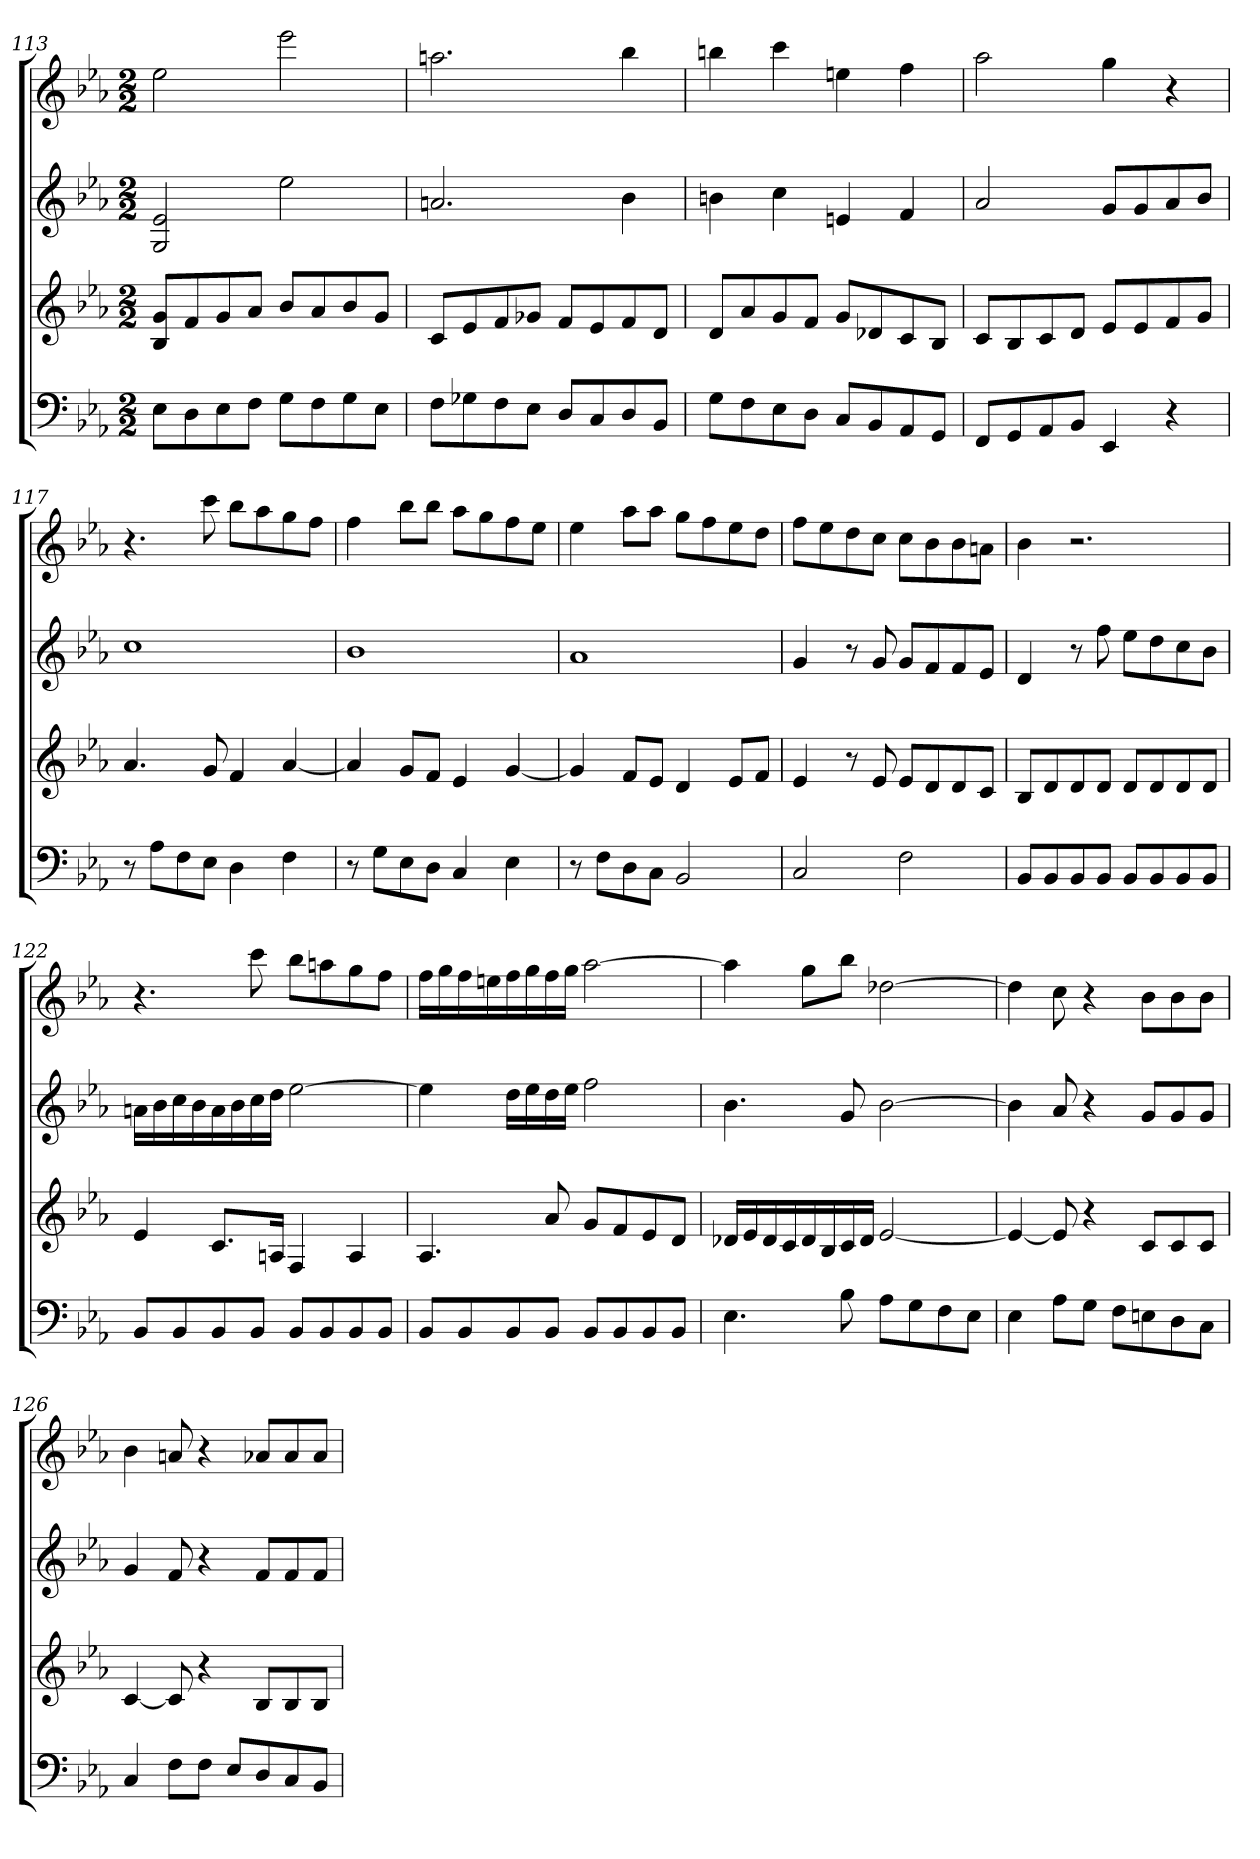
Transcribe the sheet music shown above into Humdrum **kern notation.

**kern	**kern	**kern	**kern
*part4	*part3	*part2	*part1
*staff4	*staff3	*staff2	*staff1
*k[b-e-a-]	*k[b-e-a-]	*k[b-e-a-]	*k[b-e-a-]
*E-:	*E-:	*E-:	*E-:
*M2/2	*M2/2	*M2/2	*M2/2
=113	=113	=113	=113
8E-L	8B- 8gL	2G 2e-	2ee-
8D	8f	.	.
8E-	8g	.	.
8FJ	8a-J	.	.
8GL	8b-L	2ee-	2eee-
8F	8a-	.	.
8G	8b-	.	.
8E-J	8gJ	.	.
=114	=114	=114	=114
8FL	8cL	2.an	2.aan
8G-X	8e-	.	.
8F	8f	.	.
8E-J	8g-XJ	.	.
8DL	8fL	.	.
8C	8e-	.	.
8D	8f	4b-	4bb-
8BB-J	8dJ	.	.
=115	=115	=115	=115
8GL	8dL	4bn	4bbn
8F	8a-	.	.
8E-	8g	4cc	4ccc
8DJ	8fJ	.	.
8CL	8gL	4en	4een
8BB-	8d-X	.	.
8AA-	8c	4f	4ff
8GGJ	8B-J	.	.
=116	=116	=116	=116
8FFL	8cL	2a-	2aa-
8GG	8B-	.	.
8AA-	8c	.	.
8BB-J	8dJ	.	.
4EE-	8e-L	8gL	4gg
.	8e-	8g	.
4r	8f	8a-	4r
.	8gJ	8b-J	.
=117	=117	=117	=117
8r	4.a-	1cc	4.r
8A-L	.	.	.
8F	.	.	.
8E-J	8g	.	8ccc
4D	4f	.	8bb-L
.	.	.	8aa-
4F	[4a-	.	8gg
.	.	.	8ffJ
=118	=118	=118	=118
8r	4a-]	1b-	4ff
8GL	.	.	.
8E-	8gL	.	8bb-L
8DJ	8fJ	.	8bb-J
4C	4e-	.	8aa-L
.	.	.	8gg
4E-	[4g	.	8ff
.	.	.	8ee-J
=119	=119	=119	=119
8r	4g]	1a-	4ee-
8FL	.	.	.
8D	8fL	.	8aa-L
8CJ	8e-J	.	8aa-J
2BB-	4d	.	8ggL
.	.	.	8ff
.	8e-L	.	8ee-
.	8fJ	.	8ddJ
=120	=120	=120	=120
2C	4e-	4g	8ffL
.	.	.	8ee-
.	8r	8r	8dd
.	8e-	8g	8ccJ
2F	8e-L	8gL	8ccL
.	8d	8f	8b-
.	8d	8f	8b-
.	8cJ	8e-J	8anJ
=121	=121	=121	=121
8BB-L	8B-L	4d	4b-
8BB-	8d	.	.
8BB-	8d	8r	2.r
8BB-J	8dJ	8ff	.
8BB-L	8dL	8ee-L	.
8BB-	8d	8dd	.
8BB-	8d	8cc	.
8BB-J	8dJ	8b-J	.
=122	=122	=122	=122
8BB-L	4e-	16anLL	4.r
.	.	16b-	.
8BB-	.	16cc	.
.	.	16b-	.
8BB-	8.cL	16a	.
.	.	16b-	.
8BB-J	.	16cc	8ccc
.	16AnJk	16ddJJ	.
8BB-L	4F	[2ee-	8bb-L
8BB-	.	.	8aan
8BB-	4A	.	8gg
8BB-J	.	.	8ffJ
=123	=123	=123	=123
8BB-L	4.A-	4ee-]	16ffLL
.	.	.	16gg
8BB-	.	.	16ff
.	.	.	16een
8BB-	.	16ddLL	16ff
.	.	16ee-	16gg
8BB-J	8a-	16dd	16ff
.	.	16ee-JJ	16ggJJ
8BB-L	8gL	2ff	[2aa-
8BB-	8f	.	.
8BB-	8e-	.	.
8BB-J	8dJ	.	.
=124	=124	=124	=124
4.E-	16d-XLL	4.b-	4aa-]
.	16e-	.	.
.	16d-	.	.
.	16c	.	.
.	16d-	.	8ggL
.	16B-	.	.
8B-	16c	8g	8bb-J
.	16d-JJ	.	.
8A-L	[2e-	[2b-	[2dd-X
8G	.	.	.
8F	.	.	.
8E-J	.	.	.
=125	=125	=125	=125
4E-	4e-_	4b-]	4dd-]
8A-L	8e-]	8a-	8cc
8GJ	4r	4r	4r
8FL	.	.	.
8En	8cL	8gL	8b-L
8D	8c	8g	8b-
8CJ	8cJ	8gJ	8b-J
=126	=126	=126	=126
4C	[4c	4g	4b-
8FL	8c]	8f	8an
8FJ	4r	4r	4r
8E-L	.	.	.
8D	8B-L	8fL	8a-XL
8C	8B-	8f	8a-
8BB-J	8B-J	8fJ	8a-J
=	=	=	=
*-	*-	*-	*-
